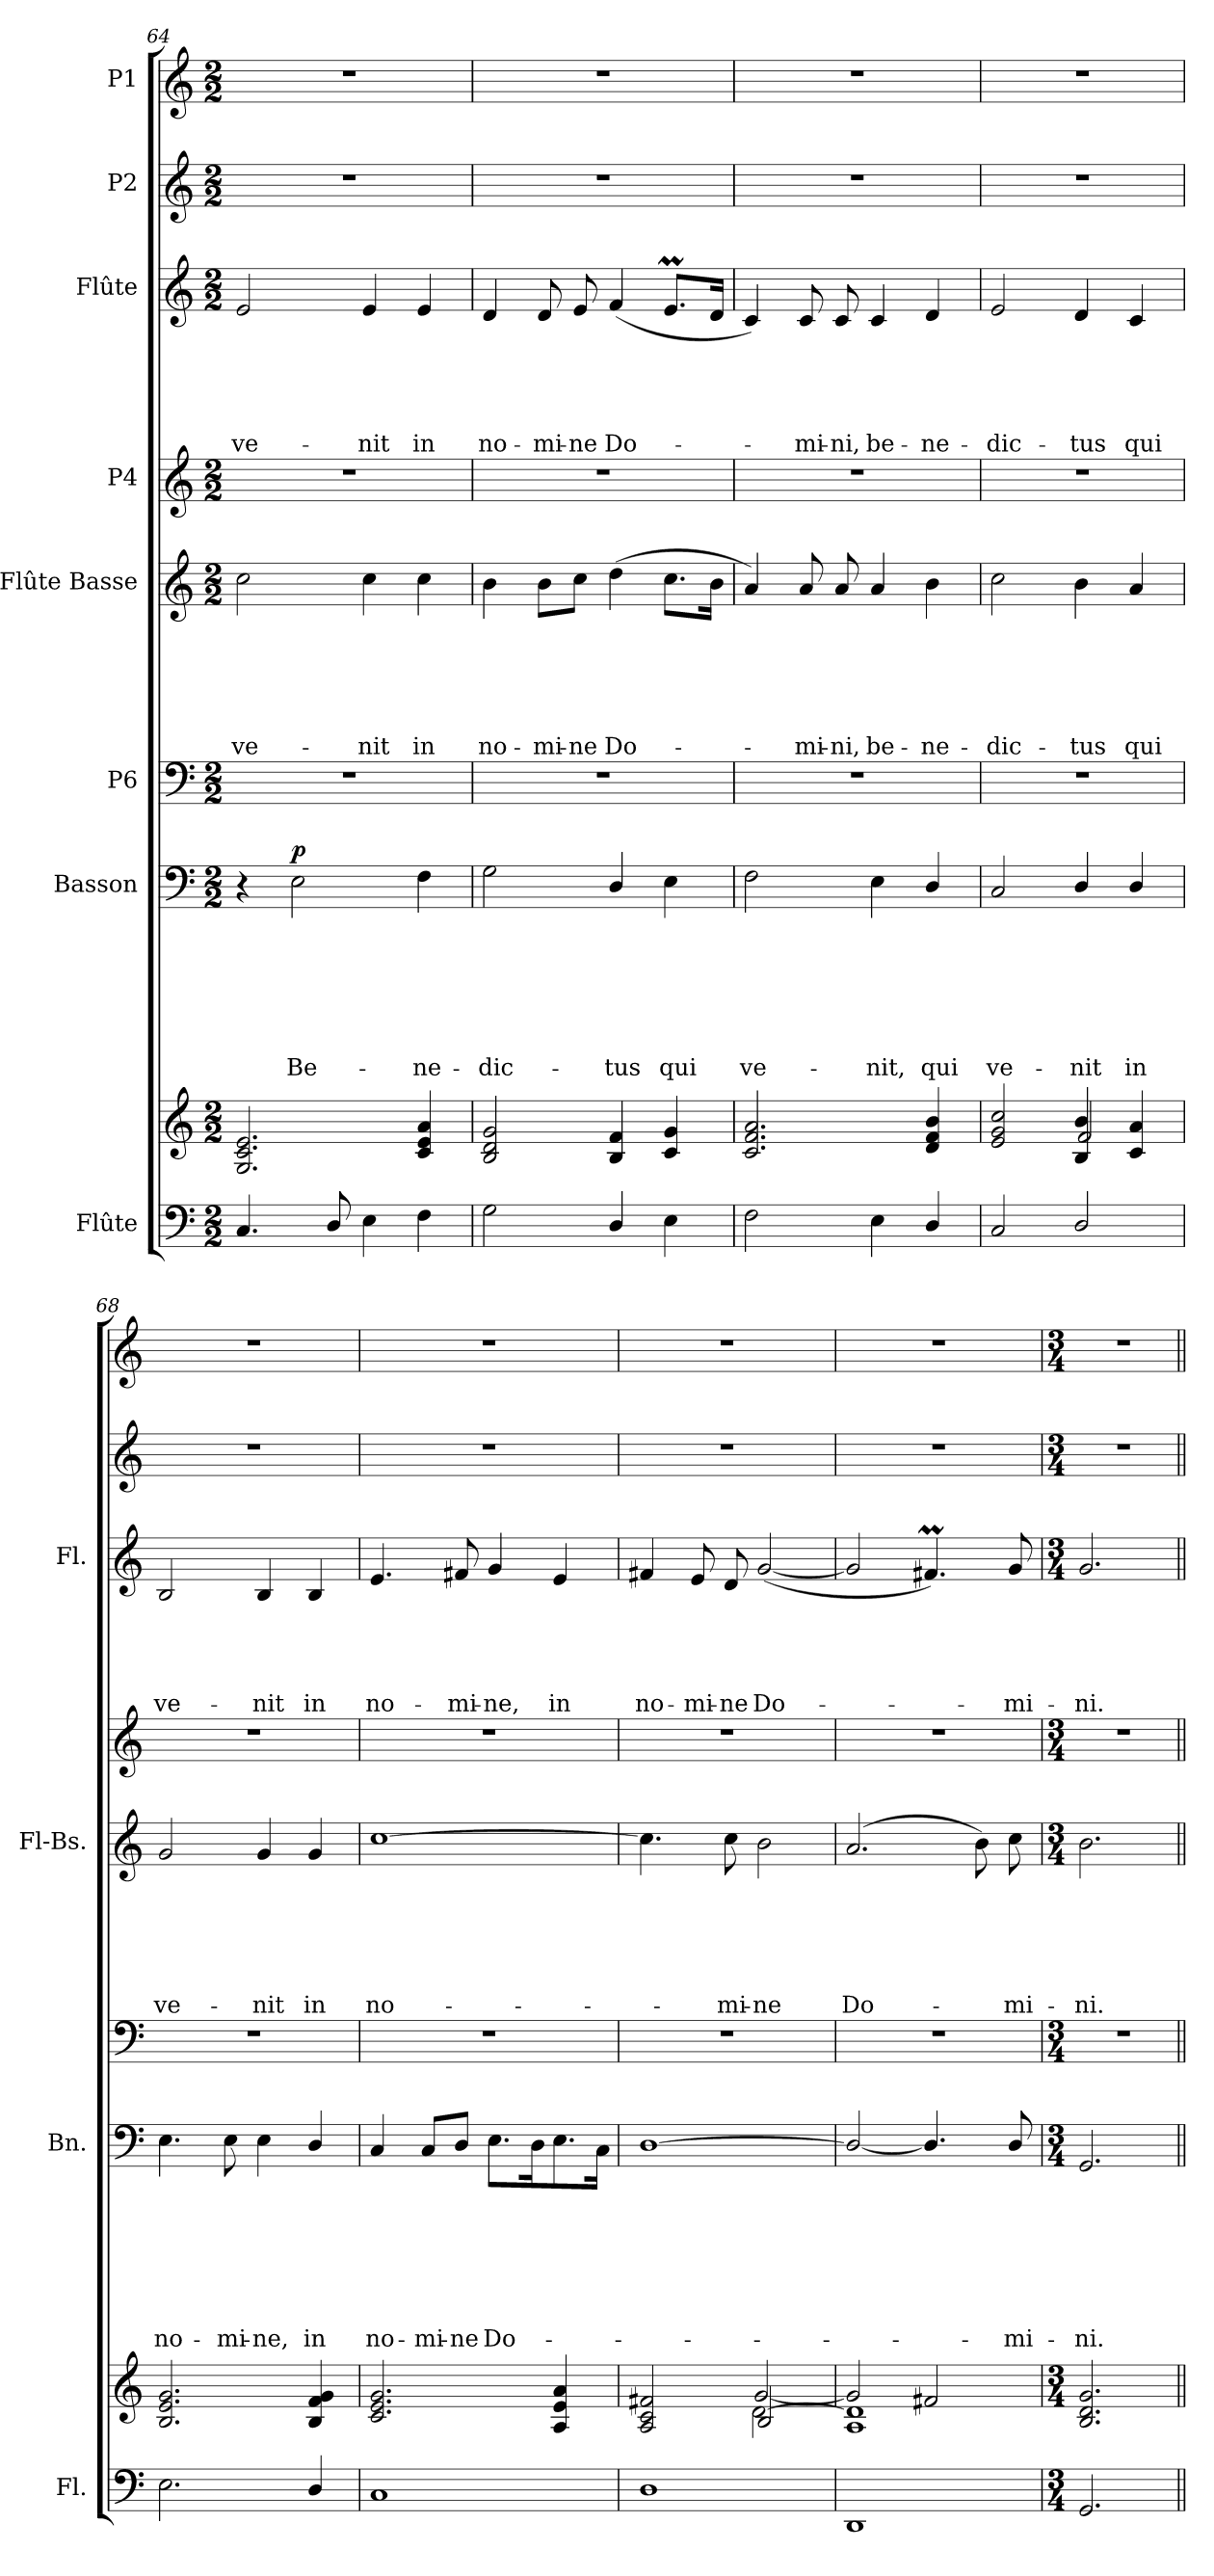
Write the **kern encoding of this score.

**kern	**kern	**kern	**text	**text	**text	**text	**text	**text	**text	**dynam	**kern	**kern	**text	**text	**text	**text	**text	**text	**kern	**kern	**text	**text	**text	**text	**text	**kern	**kern
*part8	*part8	*part7	*part7	*part7	*part7	*part7	*part7	*part7	*part7	*part7	*part6	*part5	*part5	*part5	*part5	*part5	*part5	*part5	*part4	*part3	*part3	*part3	*part3	*part3	*part3	*part2	*part1
*staff9	*staff8	*staff7	*staff7	*staff7	*staff7	*staff7	*staff7	*staff7	*staff7	*staff7	*staff6	*staff5	*staff5	*staff5	*staff5	*staff5	*staff5	*staff5	*staff4	*staff3	*staff3	*staff3	*staff3	*staff3	*staff3	*staff2	*staff1
*I"Flûte	*	*I"Basson	*	*	*	*	*	*	*	*	*I"P6	*I"Flûte Basse	*	*	*	*	*	*	*I"P4	*I"Flûte	*	*	*	*	*	*I"P2	*I"P1
*I'Fl.	*	*I'Bn.	*	*	*	*	*	*	*	*	*	*I'Fl-Bs.	*	*	*	*	*	*	*	*I'Fl.	*	*	*	*	*	*	*
*clefF4	*clefG2	*clefF4	*	*	*	*	*	*	*	*	*clefF4	*clefG2	*	*	*	*	*	*	*clefG2	*clefG2	*	*	*	*	*	*clefG2	*clefG2
*	*	*	*	*	*	*	*	*	*	*	*	*ITrd7c12	*	*	*	*	*	*	*ITrd7c12	*	*	*	*	*	*	*	*
*k[]	*k[]	*k[]	*	*	*	*	*	*	*	*	*k[]	*k[]	*	*	*	*	*	*	*k[]	*k[]	*	*	*	*	*	*k[]	*k[]
*C:	*C:	*C:	*	*	*	*	*	*	*	*	*C:	*C:	*	*	*	*	*	*	*C:	*C:	*	*	*	*	*	*C:	*C:
*M2/2	*M2/2	*M2/2	*	*	*	*	*	*	*	*	*M2/2	*M2/2	*	*	*	*	*	*	*M2/2	*M2/2	*	*	*	*	*	*M2/2	*M2/2
=64	=64	=64	=64	=64	=64	=64	=64	=64	=64	=64	=64	=64	=64	=64	=64	=64	=64	=64	=64	=64	=64	=64	=64	=64	=64	=64	=64
*^	*^	*	*	*	*	*	*	*	*	*	*	*	*	*	*	*	*	*	*	*	*	*	*	*	*	*	*
*	*	*	*^	*	*	*	*	*	*	*	*	*	*	*	*	*	*	*	*	*	*	*	*	*	*	*	*	*	*
!	!	!	!	!	!	!	!	!	!	!	!	!	!	!	!	!	!	!	!	!	!LO:LY:b	!	!	!	!	!	!	!LO:LY:b	!	!
4.C/	1ryy	2.G/ 2.c/ 2.e/	1ryy	1ryy	4r	.	.	.	.	.	.	.	.	1r	2c\	.	.	.	.	.	ve-	1r	2e/	.	.	.	.	ve-	1r	1r
!	!	!	!	!	!	!	!	!	!	!	!	!LO:LY:b	!LO:DY:a	!	!	!	!	!	!	!	!	!	!	!	!	!	!	!	!	!
.	.	.	.	.	2E\	.	.	.	.	.	.	Be-	p	.	.	.	.	.	.	.	.	.	.	.	.	.	.	.	.	.
8D/	.	.	.	.	.	.	.	.	.	.	.	.	.	.	.	.	.	.	.	.	.	.	.	.	.	.	.	.	.	.
!	!	!	!	!	!	!	!	!	!	!	!	!	!	!	!	!	!	!	!	!	!LO:LY:b	!	!	!	!	!	!	!LO:LY:b	!	!
4E\	.	.	.	.	.	.	.	.	.	.	.	.	.	.	4c\	.	.	.	.	.	-nit	.	4e/	.	.	.	.	-nit	.	.
!	!	!	!	!	!	!	!	!	!	!	!	!LO:LY:b	!	!	!	!	!	!	!	!	!LO:LY:b	!	!	!	!	!	!	!LO:LY:b	!	!
4F\	.	4c/ 4e/ 4a/	.	.	4F\	.	.	.	.	.	.	-ne-	.	.	4c\	.	.	.	.	.	in	.	4e/	.	.	.	.	in	.	.
=65	=65	=65	=65	=65	=65	=65	=65	=65	=65	=65	=65	=65	=65	=65	=65	=65	=65	=65	=65	=65	=65	=65	=65	=65	=65	=65	=65	=65	=65	=65
!	!	!	!	!	!	!	!	!	!	!	!	!LO:LY:b	!	!	!	!	!	!	!	!	!LO:LY:b	!	!	!	!	!	!	!LO:LY:b	!	!
2G\	1ryy	2B/ 2d/ 2g/	1ryy	1ryy	2G\	.	.	.	.	.	.	-dic-	.	1r	4B\	.	.	.	.	.	no-	1r	4d/	.	.	.	.	no-	1r	1r
!	!	!	!	!	!	!	!	!	!	!	!	!	!	!	!	!	!	!	!	!	!LO:LY:b	!	!	!	!	!	!	!LO:LY:b	!	!
.	.	.	.	.	.	.	.	.	.	.	.	.	.	.	8B\L	.	.	.	.	.	-mi-	.	8d/	.	.	.	.	-mi-	.	.
!	!	!	!	!	!	!	!	!	!	!	!	!	!	!	!	!	!	!	!	!	!LO:LY:b	!	!	!	!	!	!	!LO:LY:b	!	!
.	.	.	.	.	.	.	.	.	.	.	.	.	.	.	8c\J	.	.	.	.	.	-ne	.	8e/	.	.	.	.	-ne	.	.
!	!	!	!	!	!	!	!	!	!	!	!	!LO:LY:b	!	!	!	!	!	!	!	!	!LO:LY:b	!	!	!	!	!	!	!LO:LY:b	!	!
4D/	.	4B/ 4f/	.	.	4D/	.	.	.	.	.	.	-tus	.	.	(>4d\	.	.	.	.	.	Do-	.	(<4f/	.	.	.	.	Do-	.	.
!	!	!	!	!	!	!	!	!	!	!	!	!LO:LY:b	!	!	!	!	!	!	!	!	!	!	!	!	!	!	!	!	!	!
4E\	.	4c/ 4g/	.	.	4E\	.	.	.	.	.	.	qui	.	.	8.c\L	.	.	.	.	.	.	.	8.em/L	.	.	.	.	.	.	.
.	.	.	.	.	.	.	.	.	.	.	.	.	.	.	16B\Jk	.	.	.	.	.	.	.	16d/Jk	.	.	.	.	.	.	.
=66	=66	=66	=66	=66	=66	=66	=66	=66	=66	=66	=66	=66	=66	=66	=66	=66	=66	=66	=66	=66	=66	=66	=66	=66	=66	=66	=66	=66	=66	=66
!	!	!	!	!	!	!	!	!	!	!	!	!LO:LY:b	!	!	!	!	!	!	!	!	!	!	!	!	!	!	!	!	!	!
2F\	1ryy	2.c/ 2.f/ 2.a/	1ryy	1ryy	2F\	.	.	.	.	.	.	ve-	.	1r	4A/)	.	.	.	.	.	.	1r	4c/)	.	.	.	.	.	1r	1r
!	!	!	!	!	!	!	!	!	!	!	!	!	!	!	!	!	!	!	!	!	!LO:LY:b	!	!	!	!	!	!	!LO:LY:b	!	!
.	.	.	.	.	.	.	.	.	.	.	.	.	.	.	8A/	.	.	.	.	.	-mi-	.	8c/	.	.	.	.	-mi-	.	.
!	!	!	!	!	!	!	!	!	!	!	!	!	!	!	!	!	!	!	!	!	!LO:LY:b	!	!	!	!	!	!	!LO:LY:b	!	!
.	.	.	.	.	.	.	.	.	.	.	.	.	.	.	8A/	.	.	.	.	.	-ni,	.	8c/	.	.	.	.	-ni,	.	.
!	!	!	!	!	!	!	!	!	!	!	!	!LO:LY:b	!	!	!	!	!	!	!	!	!LO:LY:b	!	!	!	!	!	!	!LO:LY:b	!	!
4E\	.	.	.	.	4E\	.	.	.	.	.	.	-nit,	.	.	4A/	.	.	.	.	.	be-	.	4c/	.	.	.	.	be-	.	.
!	!	!	!	!	!	!	!	!	!	!	!	!LO:LY:b	!	!	!	!	!	!	!	!	!LO:LY:b	!	!	!	!	!	!	!LO:LY:b	!	!
4D/	.	4d/ 4f/ 4b/	.	.	4D/	.	.	.	.	.	.	qui	.	.	4B\	.	.	.	.	.	-ne-	.	4d/	.	.	.	.	-ne-	.	.
=67	=67	=67	=67	=67	=67	=67	=67	=67	=67	=67	=67	=67	=67	=67	=67	=67	=67	=67	=67	=67	=67	=67	=67	=67	=67	=67	=67	=67	=67	=67
!	!	!	!	!	!	!	!	!	!	!	!	!LO:LY:b	!	!	!	!	!	!	!	!	!LO:LY:b	!	!	!	!	!	!	!LO:LY:b	!	!
2C/	1ryy	2e/ 2g/ 2cc/	2ryy	1ryy	2C/	.	.	.	.	.	.	ve-	.	1r	2c\	.	.	.	.	.	-dic-	1r	2e/	.	.	.	.	-dic-	1r	1r
!	!	!	!	!	!	!	!	!	!	!	!	!LO:LY:b	!	!	!	!	!	!	!	!	!LO:LY:b	!	!	!	!	!	!	!LO:LY:b	!	!
2D/	.	4B/ 4b/	2f/	.	4D/	.	.	.	.	.	.	-nit	.	.	4B\	.	.	.	.	.	-tus	.	4d/	.	.	.	.	-tus	.	.
!	!	!	!	!	!	!	!	!	!	!	!	!LO:LY:b	!	!	!	!	!	!	!	!	!LO:LY:b	!	!	!	!	!	!	!LO:LY:b	!	!
.	.	4c/ 4a/	.	.	4D/	.	.	.	.	.	.	in	.	.	4A/	.	.	.	.	.	qui	.	4c/	.	.	.	.	qui	.	.
!!LO:PB:g=z
=68	=68	=68	=68	=68	=68	=68	=68	=68	=68	=68	=68	=68	=68	=68	=68	=68	=68	=68	=68	=68	=68	=68	=68	=68	=68	=68	=68	=68	=68	=68
!	!	!	!	!	!	!	!	!	!	!	!	!LO:LY:b	!	!	!	!	!	!	!	!	!LO:LY:b	!	!	!	!	!	!	!LO:LY:b	!	!
2.E\	1ryy	2.B/ 2.e/ 2.g/	1ryy	1ryy	4.E\	.	.	.	.	.	.	no-	.	1r	2G/	.	.	.	.	.	ve-	1r	2B/	.	.	.	.	ve-	1r	1r
!	!	!	!	!	!	!	!	!	!	!	!	!LO:LY:b	!	!	!	!	!	!	!	!	!	!	!	!	!	!	!	!	!	!
.	.	.	.	.	8E\	.	.	.	.	.	.	-mi-	.	.	.	.	.	.	.	.	.	.	.	.	.	.	.	.	.	.
!	!	!	!	!	!	!	!	!	!	!	!	!LO:LY:b	!	!	!	!	!	!	!	!	!LO:LY:b	!	!	!	!	!	!	!LO:LY:b	!	!
.	.	.	.	.	4E\	.	.	.	.	.	.	-ne,	.	.	4G/	.	.	.	.	.	-nit	.	4B/	.	.	.	.	-nit	.	.
!	!	!	!	!	!	!	!	!	!	!	!	!LO:LY:b	!	!	!	!	!	!	!	!	!LO:LY:b	!	!	!	!	!	!	!LO:LY:b	!	!
4D/	.	4B/ 4f/ 4g/	.	.	4D/	.	.	.	.	.	.	in	.	.	4G/	.	.	.	.	.	in	.	4B/	.	.	.	.	in	.	.
=69	=69	=69	=69	=69	=69	=69	=69	=69	=69	=69	=69	=69	=69	=69	=69	=69	=69	=69	=69	=69	=69	=69	=69	=69	=69	=69	=69	=69	=69	=69
!	!	!	!	!	!	!	!	!	!	!	!	!LO:LY:b	!	!	!	!	!	!	!	!	!LO:LY:b	!	!	!	!	!	!	!LO:LY:b	!	!
1C	1ryy	2.c/ 2.e/ 2.g/	1ryy	1ryy	4C/	.	.	.	.	.	.	no-	.	1r	[>1c	.	.	.	.	.	no-	1r	4.e/	.	.	.	.	no-	1r	1r
!	!	!	!	!	!	!	!	!	!	!	!	!LO:LY:b	!	!	!	!	!	!	!	!	!	!	!	!	!	!	!	!	!	!
.	.	.	.	.	8C/L	.	.	.	.	.	.	-mi-	.	.	.	.	.	.	.	.	.	.	.	.	.	.	.	.	.	.
!	!	!	!	!	!	!	!	!	!	!	!	!LO:LY:b	!	!	!	!	!	!	!	!	!	!	!	!	!	!	!	!LO:LY:b	!	!
.	.	.	.	.	8D/J	.	.	.	.	.	.	-ne	.	.	.	.	.	.	.	.	.	.	8f#X/	.	.	.	.	-mi-	.	.
!	!	!	!	!	!	!	!	!	!	!	!	!LO:LY:b	!	!	!	!	!	!	!	!	!	!	!	!	!	!	!	!LO:LY:b	!	!
.	.	.	.	.	8.E\L	.	.	.	.	.	.	Do-	.	.	.	.	.	.	.	.	.	.	4g/	.	.	.	.	-ne,	.	.
.	.	.	.	.	16D\k	.	.	.	.	.	.	.	.	.	.	.	.	.	.	.	.	.	.	.	.	.	.	.	.	.
!	!	!	!	!	!	!	!	!	!	!	!	!	!	!	!	!	!	!	!	!	!	!	!	!	!	!	!	!LO:LY:b	!	!
.	.	4A/ 4e/ 4a/	.	.	8.E\	.	.	.	.	.	.	.	.	.	.	.	.	.	.	.	.	.	4e/	.	.	.	.	in	.	.
.	.	.	.	.	16C\Jk	.	.	.	.	.	.	.	.	.	.	.	.	.	.	.	.	.	.	.	.	.	.	.	.	.
=70	=70	=70	=70	=70	=70	=70	=70	=70	=70	=70	=70	=70	=70	=70	=70	=70	=70	=70	=70	=70	=70	=70	=70	=70	=70	=70	=70	=70	=70	=70
!	!	!	!	!	!	!	!	!	!	!	!	!	!	!	!	!	!	!	!	!	!	!	!	!	!	!	!	!LO:LY:b	!	!
1D	1ryy	2A/ 2c/ 2f#X/	2ryy	2ryy	[<1D	.	.	.	.	.	.	.	.	1r	4.c\]	.	.	.	.	.	.	1r	4f#X/	.	.	.	.	no-	1r	1r
!	!	!	!	!	!	!	!	!	!	!	!	!	!	!	!	!	!	!	!	!	!	!	!	!	!	!	!	!LO:LY:b	!	!
.	.	.	.	.	.	.	.	.	.	.	.	.	.	.	.	.	.	.	.	.	.	.	8e/	.	.	.	.	-mi-	.	.
!	!	!	!	!	!	!	!	!	!	!	!	!	!	!	!	!	!	!	!	!	!LO:LY:b	!	!	!	!	!	!	!LO:LY:b	!	!
.	.	.	.	.	.	.	.	.	.	.	.	.	.	.	8c\	.	.	.	.	.	-mi-	.	8d/	.	.	.	.	-ne	.	.
!	!	!	!	!	!	!	!	!	!	!	!	!	!	!	!	!	!	!	!	!	!LO:LY:b	!	!	!	!	!	!	!LO:LY:b	!	!
.	.	2B/	[>2g/	[<2d\	.	.	.	.	.	.	.	.	.	.	2B\	.	.	.	.	.	-ne	.	(<[<2g/	.	.	.	.	Do-	.	.
=71	=71	=71	=71	=71	=71	=71	=71	=71	=71	=71	=71	=71	=71	=71	=71	=71	=71	=71	=71	=71	=71	=71	=71	=71	=71	=71	=71	=71	=71	=71
!	!	!	!	!	!	!	!	!	!	!	!	!	!	!	!	!	!	!	!	!	!LO:LY:b	!	!	!	!	!	!	!	!	!
1DD	1ryy	1A	2g/]	1d]	2D/_	.	.	.	.	.	.	.	.	1r	(<2.A/	.	.	.	.	.	Do-	1r	2g/]	.	.	.	.	.	1r	1r
.	.	.	2f#X/	.	4.D/]	.	.	.	.	.	.	.	.	.	.	.	.	.	.	.	.	.	4.f#Xm/)	.	.	.	.	.	.	.
.	.	.	.	.	.	.	.	.	.	.	.	.	.	.	8B\)	.	.	.	.	.	.	.	.	.	.	.	.	.	.	.
!	!	!	!	!	!	!	!	!	!	!	!	!LO:LY:b	!	!	!	!	!	!	!	!	!LO:LY:b	!	!	!	!	!	!	!LO:LY:b	!	!
.	.	.	.	.	8D/	.	.	.	.	.	.	-mi-	.	.	8c\	.	.	.	.	.	-mi-	.	8g/	.	.	.	.	-mi-	.	.
=72	=72	=72	=72	=72	=72	=72	=72	=72	=72	=72	=72	=72	=72	=72	=72	=72	=72	=72	=72	=72	=72	=72	=72	=72	=72	=72	=72	=72	=72	=72
*M3/4	*	*M3/4	*	*	*M3/4	*	*	*	*	*	*	*	*	*M3/4	*M3/4	*	*	*	*	*	*	*M3/4	*M3/4	*	*	*	*	*	*M3/4	*M3/4
!	!	!	!	!	!	!	!	!	!	!	!	!LO:LY:b	!	!	!	!	!	!	!	!	!LO:LY:b	!	!	!	!	!	!	!LO:LY:b	!	!
2.GG/	2.ryy	2.B/ 2.d/ 2.g/	2.ryy	2.ryy	2.GG/	.	.	.	.	.	.	-ni.	.	2.r	2.B\	.	.	.	.	.	-ni.	2.r	2.g/	.	.	.	.	-ni.	2.r	2.r
*v	*v	*	*	*	*	*	*	*	*	*	*	*	*	*	*	*	*	*	*	*	*	*	*	*	*	*	*	*	*	*
*	*v	*v	*v	*	*	*	*	*	*	*	*	*	*	*	*	*	*	*	*	*	*	*	*	*	*	*	*	*	*
=||	=||	=||	=||	=||	=||	=||	=||	=||	=||	=||	=||	=||	=||	=||	=||	=||	=||	=||	=||	=||	=||	=||	=||	=||	=||	=||	=||
*-	*-	*-	*-	*-	*-	*-	*-	*-	*-	*-	*-	*-	*-	*-	*-	*-	*-	*-	*-	*-	*-	*-	*-	*-	*-	*-	*-
